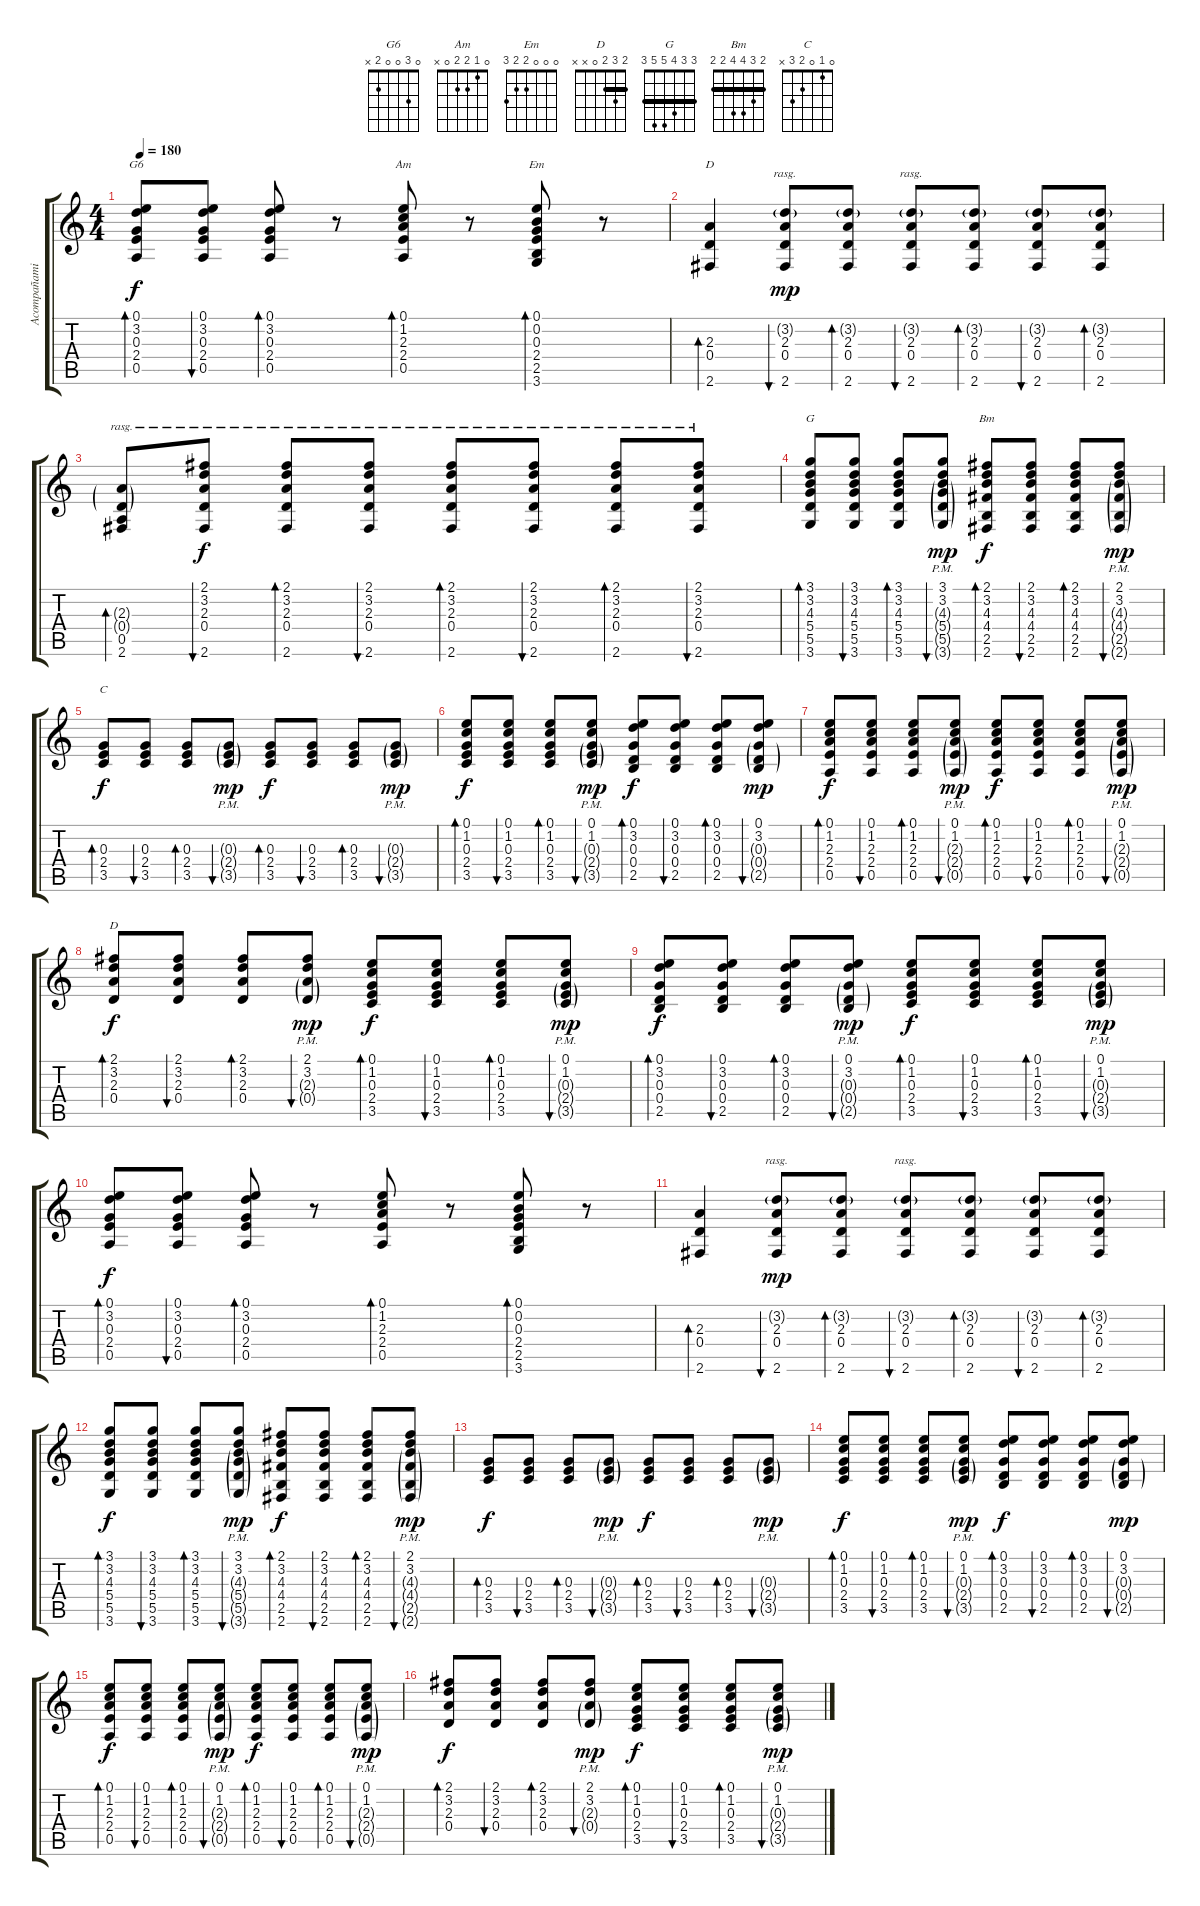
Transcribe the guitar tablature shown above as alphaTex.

\track ("Acompañamiento" "Acompañami") {instrument acousticguitarnylon}
\staff {score tabs}
\tuning (E4 B3 G3 D3 A2 E2) {hide}
\chord ("G6" 0 3 0 0 2 x)
\chord ("Am" 0 1 2 2 0 x)
\chord ("Em" 0 0 0 2 2 3)
\chord ("D" 2 3 2 0 0 2) {barre 2}
\chord ("G" 3 3 4 5 5 3) {barre 3}
\chord ("Bm" 2 3 4 4 2 2) {barre 2}
\chord ("C" 0 1 0 2 3 x)
\chord ("D" 2 3 2 0 x x) {barre 2}
\ts (4 4)
\tempo 180
\clef g2
\ks c
(0.1 3.2 0.3 2.4 0.5).8{bd 60 ch "G6" dy f} (0.1 3.2 0.3 2.4 0.5).8{bu 30} (0.1 3.2 0.3 2.4 0.5).8{bd 60} r.8 (0.1 1.2 2.3 2.4 0.5).8{bd 60 ch "Am"} r.8 (0.1 0.2 0.3 2.4 2.5 3.6).8{bd 60 ch "Em"} r.8 |
(2.3 0.4 2.6).4{bd 60 ch "D"} (3.2{g} 2.3 0.4 2.6).8{bu 30 rasg ii dy mp} (3.2{g} 2.3 0.4 2.6).8{bd 60} (3.2{g} 2.3 0.4 2.6).8{bu 30 rasg ii} (3.2{g} 2.3 0.4 2.6).8{bd 60} (3.2{g} 2.3 0.4 2.6).8{bu 30} (3.2{g} 2.3 0.4 2.6).8{bd 60} |
(2.3{g} 0.4{g} 0.5 2.6).8{bd 30 rasg ii} (2.1 3.2 2.3 0.4 2.6).8{bu 30 rasg ii dy f} (2.1 3.2 2.3 0.4 2.6).8{bd 30 rasg ii} (2.1 3.2 2.3 0.4 2.6).8{bu 30 rasg ii} (2.1 3.2 2.3 0.4 2.6).8{bd 30 rasg ii} (2.1 3.2 2.3 0.4 2.6).8{bu 30 rasg ii} (2.1 3.2 2.3 0.4 2.6).8{bd 30 rasg ii} (2.1 3.2 2.3 0.4 2.6).8{bu 30 rasg ii} |
(3.1 3.2 4.3 5.4 5.5 3.6).8{bd 60 ch "G"} (3.1 3.2 4.3 5.4 5.5 3.6).8{bu 30} (3.1 3.2 4.3 5.4 5.5 3.6).8{bd 60} (3.1 3.2 4.3{g} 5.4{g} 5.5{g} 3.6{g pm}).8{bu 30 dy mp} (2.1 3.2 4.3 4.4 2.5 2.6).8{bd 60 ch "Bm" dy f} (2.1 3.2 4.3 4.4 2.5 2.6).8{bu 30} (2.1 3.2 4.3 4.4 2.5 2.6).8{bd 60} (2.1 3.2 4.3{g} 4.4{g} 2.5{g} 2.6{g pm}).8{bu 30 dy mp} |
(0.3 2.4 3.5).8{bd 60 ch "C" dy f} (0.3 2.4 3.5).8{bu 30} (0.3 2.4 3.5).8{bd 60} (0.3{g} 2.4{g} 3.5{g pm}).8{bu 30 dy mp} (0.3 2.4 3.5).8{bd 60 dy f} (0.3 2.4 3.5).8{bu 30} (0.3 2.4 3.5).8{bd 60} (0.3{g} 2.4{g} 3.5{g pm}).8{bu 30 dy mp} |
(0.1 1.2 0.3 2.4 3.5).8{bd 60 dy f} (0.1 1.2 0.3 2.4 3.5).8{bu 30} (0.1 1.2 0.3 2.4 3.5).8{bd 60} (0.1 1.2 0.3{g} 2.4{g} 3.5{g pm}).8{bu 30 dy mp} (0.1 3.2 0.3 0.4 2.5).8{bd 60 dy f} (0.1 3.2 0.3 0.4 2.5).8{bu 30} (0.1 3.2 0.3 0.4 2.5).8{bd 60} (0.1 3.2 0.3{g} 0.4{g} 2.5{g}).8{bu 30 dy mp} |
(0.1 1.2 2.3 2.4 0.5).8{bd 60 dy f} (0.1 1.2 2.3 2.4 0.5).8{bu 60} (0.1 1.2 2.3 2.4 0.5).8{bd 60} (0.1 1.2 2.3{g} 2.4{g} 0.5{g pm}).8{bu 60 dy mp} (0.1 1.2 2.3 2.4 0.5).8{bd 60 dy f} (0.1 1.2 2.3 2.4 0.5).8{bu 60} (0.1 1.2 2.3 2.4 0.5).8{bd 60} (0.1 1.2 2.3{g} 2.4{g} 0.5{g pm}).8{bu 60 dy mp} |
(2.1 3.2 2.3 0.4).8{bd 60 ch "D" dy f} (2.1 3.2 2.3 0.4).8{bu 60} (2.1 3.2 2.3 0.4).8{bd 60} (2.1 3.2 2.3{g} 0.4{g pm}).8{bu 60 dy mp} (0.1 1.2 0.3 2.4 3.5).8{bd 60 dy f} (0.1 1.2 0.3 2.4 3.5).8{bu 60} (0.1 1.2 0.3 2.4 3.5).8{bd 60} (0.1 1.2 0.3{g} 2.4{g} 3.5{g pm}).8{bu 60 dy mp} |
(0.1 3.2 0.3 0.4 2.5).8{bd 60 dy f} (0.1 3.2 0.3 0.4 2.5).8{bu 60} (0.1 3.2 0.3 0.4 2.5).8{bd 60} (0.1 3.2 0.3{g} 0.4{g pm} 2.5{g}).8{bu 60 dy mp} (0.1 1.2 0.3 2.4 3.5).8{bd 60 dy f} (0.1 1.2 0.3 2.4 3.5).8{bu 60} (0.1 1.2 0.3 2.4 3.5).8{bd 60} (0.1 1.2 0.3{g} 2.4{g} 3.5{g pm}).8{bu 60 dy mp} |
(0.1 3.2 0.3 2.4 0.5).8{bd 60 dy f} (0.1 3.2 0.3 2.4 0.5).8{bu 30} (0.1 3.2 0.3 2.4 0.5).8{bd 60} r.8 (0.1 1.2 2.3 2.4 0.5).8{bd 60} r.8 (0.1 0.2 0.3 2.4 2.5 3.6).8{bd 60} r.8 |
(2.3 0.4 2.6).4{bd 60} (3.2{g} 2.3 0.4 2.6).8{bu 30 rasg ii dy mp} (3.2{g} 2.3 0.4 2.6).8{bd 60} (3.2{g} 2.3 0.4 2.6).8{bu 30 rasg ii} (3.2{g} 2.3 0.4 2.6).8{bd 60} (3.2{g} 2.3 0.4 2.6).8{bu 30} (3.2{g} 2.3 0.4 2.6).8{bd 60} |
(3.1 3.2 4.3 5.4 5.5 3.6).8{bd 60 dy f} (3.1 3.2 4.3 5.4 5.5 3.6).8{bu 30} (3.1 3.2 4.3 5.4 5.5 3.6).8{bd 60} (3.1 3.2 4.3{g} 5.4{g} 5.5{g} 3.6{g pm}).8{bu 30 dy mp} (2.1 3.2 4.3 4.4 2.5 2.6).8{bd 60 dy f} (2.1 3.2 4.3 4.4 2.5 2.6).8{bu 30} (2.1 3.2 4.3 4.4 2.5 2.6).8{bd 60} (2.1 3.2 4.3{g} 4.4{g} 2.5{g} 2.6{g pm}).8{bu 30 dy mp} |
(0.3 2.4 3.5).8{bd 60 dy f} (0.3 2.4 3.5).8{bu 30} (0.3 2.4 3.5).8{bd 60} (0.3{g} 2.4{g} 3.5{g pm}).8{bu 30 dy mp} (0.3 2.4 3.5).8{bd 60 dy f} (0.3 2.4 3.5).8{bu 30} (0.3 2.4 3.5).8{bd 60} (0.3{g} 2.4{g} 3.5{g pm}).8{bu 30 dy mp} |
(0.1 1.2 0.3 2.4 3.5).8{bd 60 dy f} (0.1 1.2 0.3 2.4 3.5).8{bu 30} (0.1 1.2 0.3 2.4 3.5).8{bd 60} (0.1 1.2 0.3{g} 2.4{g} 3.5{g pm}).8{bu 30 dy mp} (0.1 3.2 0.3 0.4 2.5).8{bd 60 dy f} (0.1 3.2 0.3 0.4 2.5).8{bu 30} (0.1 3.2 0.3 0.4 2.5).8{bd 60} (0.1 3.2 0.3{g} 0.4{g} 2.5{g}).8{bu 30 dy mp} |
(0.1 1.2 2.3 2.4 0.5).8{bd 60 dy f} (0.1 1.2 2.3 2.4 0.5).8{bu 60} (0.1 1.2 2.3 2.4 0.5).8{bd 60} (0.1 1.2 2.3{g} 2.4{g} 0.5{g pm}).8{bu 60 dy mp} (0.1 1.2 2.3 2.4 0.5).8{bd 60 dy f} (0.1 1.2 2.3 2.4 0.5).8{bu 60} (0.1 1.2 2.3 2.4 0.5).8{bd 60} (0.1 1.2 2.3{g} 2.4{g} 0.5{g pm}).8{bu 60 dy mp} |
(2.1 3.2 2.3 0.4).8{bd 60 dy f} (2.1 3.2 2.3 0.4).8{bu 60} (2.1 3.2 2.3 0.4).8{bd 60} (2.1 3.2 2.3{g} 0.4{g pm}).8{bu 60 dy mp} (0.1 1.2 0.3 2.4 3.5).8{bd 60 dy f} (0.1 1.2 0.3 2.4 3.5).8{bu 60} (0.1 1.2 0.3 2.4 3.5).8{bd 60} (0.1 1.2 0.3{g} 2.4{g} 3.5{g pm}).8{bu 60 dy mp}
